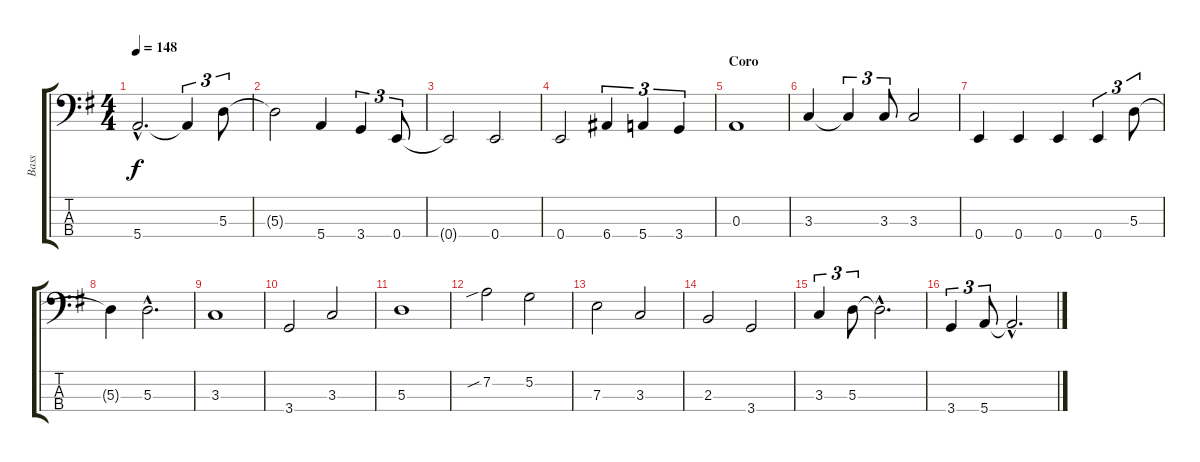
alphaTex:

\track ("Bass" "Bass") {instrument electricbasspick}
\staff {score tabs}
\tuning (G2 D2 A1 E1) {hide}
\ts (4 4)
\tempo 148
\clef f4
\ks g
5.4{hac t}.2{d dy f} 5.4{t}.4{tu (3 2)} 5.3.8{tu (3 2)} |
5.3{t}.2 5.4.4 3.4.4{tu (3 2)} 0.4.8{tu (3 2)} |
0.4{t}.2 0.4.2 |
0.4.2 6.4.4{tu (3 2)} 5.4.4{tu (3 2)} 3.4.4{tu (3 2)} |
\section ("" "Coro")
0.3.1 |
3.3.4 3.3{t}.4{tu (3 2)} 3.3.8{tu (3 2)} 3.3.2 |
0.4.4 0.4.4 0.4.4 0.4.4{tu (3 2)} 5.3.8{tu (3 2)} |
5.3{t}.4 5.3{hac}.2{d} |
3.3.1 |
3.4.2 3.3.2 |
5.3.1 |
7.2{sib}.2 5.2.2 |
7.3.2 3.3.2 |
2.3.2 3.4.2 |
3.3.4{tu (3 2)} 5.3.8{tu (3 2)} 5.3{hac t}.2{d} |
3.4.4{tu (3 2)} 5.4.8{tu (3 2)} 5.4{hac t}.2{d}
